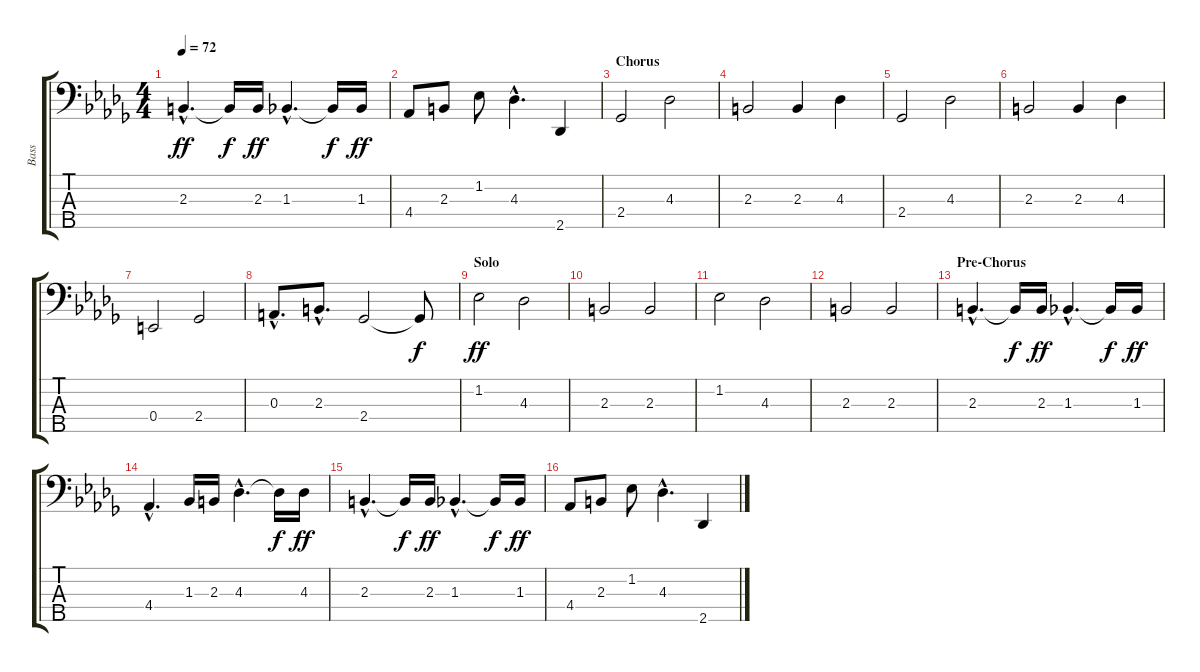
\track ("Bass" "Bass") {instrument acousticbass}
\staff {score tabs}
\tuning (G2 D2 A1 E1 B0) {hide}
\ts (4 4)
\tempo 72
\clef f4
\ks db
2.3{hac}.4{d dy ff} 2.3{t}.16{dy f} 2.3.16{dy ff} 1.3{hac}.4{d} 1.3{t}.16{dy f} 1.3.16{dy ff} |
4.4.8 2.3.8 1.2.8 4.3{hac}.4{d} 2.5.4 |
\section ("" "Chorus")
2.4.2 4.3.2 |
2.3.2 2.3.4 4.3.4 |
2.4.2 4.3.2 |
2.3.2 2.3.4 4.3.4 |
0.4.2 2.4.2 |
0.3{hac}.8{d} 2.3{hac}.8{d} 2.4.2 2.4{t}.8{dy f} |
\section ("" "Solo")
1.2.2{dy ff} 4.3.2 |
2.3.2 2.3.2 |
1.2.2 4.3.2 |
2.3.2 2.3.2 |
\section ("" "Pre-Chorus")
2.3{hac}.4{d} 2.3{t}.16{dy f} 2.3.16{dy ff} 1.3{hac}.4{d} 1.3{t}.16{dy f} 1.3.16{dy ff} |
4.4{hac}.4{d} 1.3.16 2.3.16 4.3{hac}.4{d} 4.3{t}.16{dy f} 4.3.16{dy ff} |
2.3{hac}.4{d} 2.3{t}.16{dy f} 2.3.16{dy ff} 1.3{hac}.4{d} 1.3{t}.16{dy f} 1.3.16{dy ff} |
4.4.8 2.3.8 1.2.8 4.3{hac}.4{d} 2.5.4
